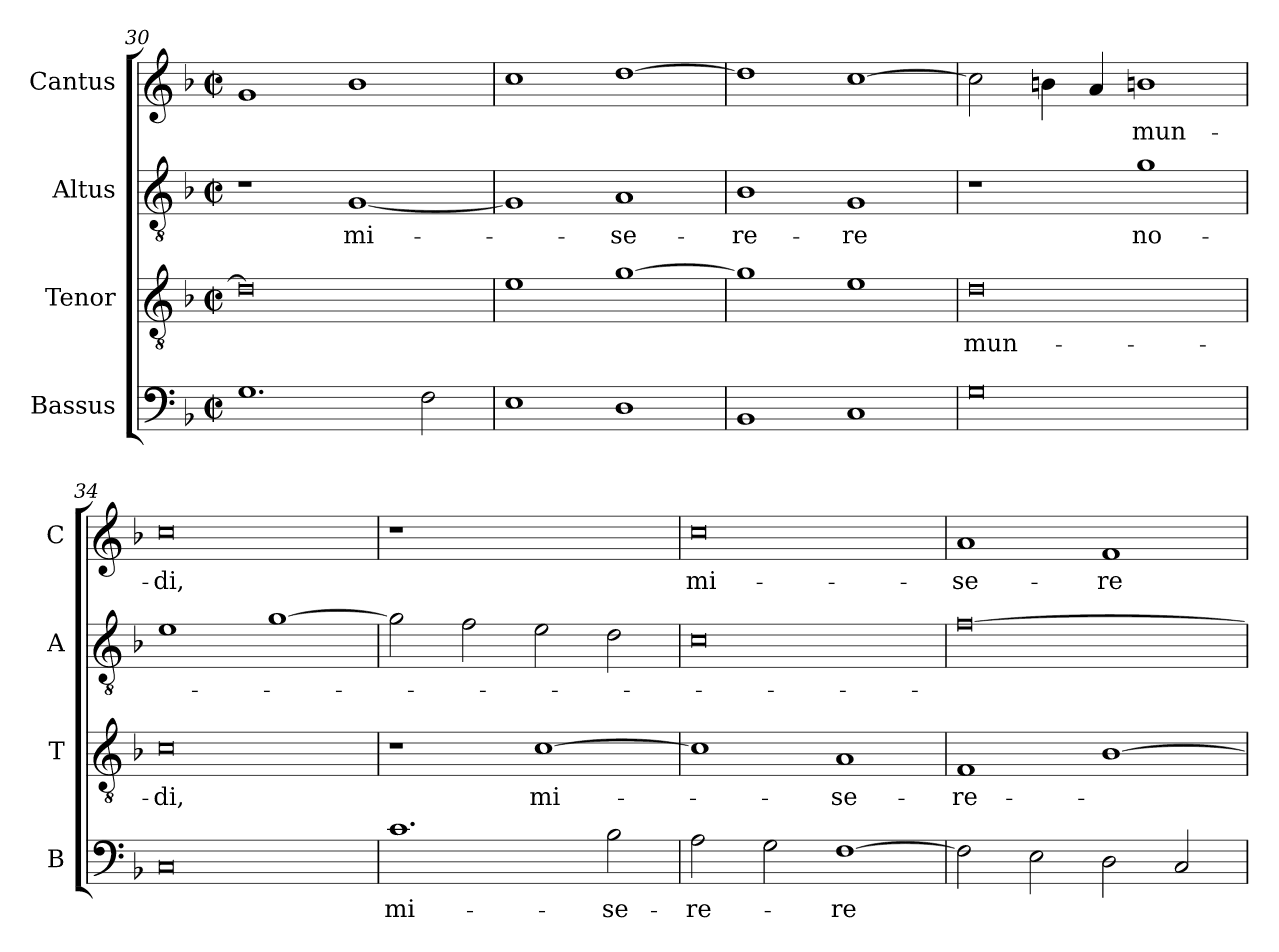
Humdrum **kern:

**kern	**text	**kern	**text	**kern	**text	**kern	**text
*part4	*part4	*part3	*part3	*part2	*part2	*part1	*part1
*staff4	*staff4	*staff3	*staff3	*staff2	*staff2	*staff1	*staff1
*I"Bassus	*	*I"Tenor	*	*I"Altus	*	*I"Cantus	*
*I'B	*	*I'T	*	*I'A	*	*I'C	*
!!LO:LB:g=z
*clefF4	*	*clefGv2	*	*clefGv2	*	*clefG2	*
*k[b-]	*	*k[b-]	*	*k[b-]	*	*k[b-]	*
*F:	*	*F:	*	*F:	*	*F:	*
*M2/2	*	*M2/2	*	*M2/2	*	*M2/2	*
*met(c|)	*	*met(c|)	*	*met(c|)	*	*met(c|)	*
=30	=30	=30	=30	=30	=30	=30	=30
1.G	.	0d]	.	1r	.	1g	.
!	!	!	!	!	!LO:LY:b	!	!
.	.	.	.	[1G	mi-	1b-	.
2F\	.	.	.	.	.	.	.
=31	=31	=31	=31	=31	=31	=31	=31
1E	.	1e	.	1G]	.	1cc	.
!	!	!	!	!	!LO:LY:b	!	!
1D	.	[1g	.	1A	-se-	[1dd	.
=32	=32	=32	=32	=32	=32	=32	=32
!	!	!	!	!	!LO:LY:b	!	!
1BB-	.	1g]	.	1B-	-re-	1dd]	.
!	!	!	!	!	!LO:LY:b	!	!
1C	.	1e	.	1G	-re	[1cc	.
=33	=33	=33	=33	=33	=33	=33	=33
!	!	!	!LO:LY:b	!	!	!	!
0G	.	0d	mun-	1r	.	2cc\]	.
.	.	.	.	.	.	4bn\	.
.	.	.	.	.	.	4a/	.
!	!	!	!	!	!LO:LY:b	!	!
!	!	!	!	!	!	!	!LO:LY:b
.	.	.	.	1g	no-	1bn	mun-
=34	=34	=34	=34	=34	=34	=34	=34
!	!	!	!LO:LY:b	!	!	!	!
!	!	!	!	!	!	!	!LO:LY:b
0C	.	0c	-di,	1e	.	0cc	-di,
.	.	.	.	[1g	.	.	.
=35	=35	=35	=35	=35	=35	=35	=35
!	!LO:LY:b	!	!	!	!	!	!
1.c	mi-	1r	.	2g\]	.	1r	.
.	.	.	.	2f\	.	.	.
!	!	!	!LO:LY:b	!	!	!	!
.	.	[1c	mi-	2e\	.	1ryy	.
!	!LO:LY:b	!	!	!	!	!	!
2B-\	-se-	.	.	2d\	.	.	.
=36	=36	=36	=36	=36	=36	=36	=36
!	!LO:LY:b	!	!	!	!	!	!
!	!	!	!	!	!	!	!LO:LY:b
2A\	-re-	1c]	.	0c	.	0cc	mi-
2G\	.	.	.	.	.	.	.
!	!LO:LY:b	!	!	!	!	!	!
!	!	!	!LO:LY:b	!	!	!	!
[1F	-re	1A	-se-	.	.	.	.
!!LO:PB:g=z
=37	=37	=37	=37	=37	=37	=37	=37
!	!	!	!LO:LY:b	!	!	!	!
!	!	!	!	!	!	!	!LO:LY:b
2F\]	.	1F	-re-	[0f	.	1a	-se-
2E\	.	.	.	.	.	.	.
!	!	!	!	!	!	!	!LO:LY:b
2D\	.	[1B-	.	.	.	1f	-re-
2C/	.	.	.	.	.	.	.
=	=	=	=	=	=	=	=
*-	*-	*-	*-	*-	*-	*-	*-
